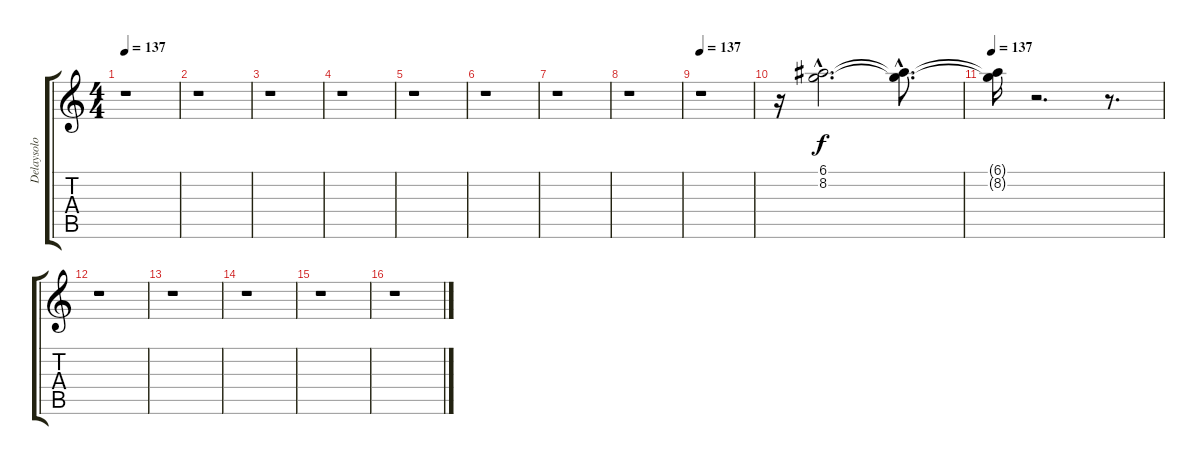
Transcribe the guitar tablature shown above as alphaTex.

\track ("Delaysolo" "Delaysolo") {instrument distortionguitar}
\staff {score tabs}
\tuning (E4 B3 G3 D3 A2 E2) {hide}
\ts (4 4)
\tempo 137
\clef g2
\ks c
r.1{dy f} |
r.1 |
r.1 |
r.1 |
r.1 |
r.1 |
r.1 |
r.1 |
\tempo 137
r.1 |
r.16 (6.1{hac} 8.2{hac}).2{d} (6.1{hac t} 8.2{hac t}).8{d} |
\tempo 137
(6.1{t} 8.2{t}).16 r.2{d} r.8{d} |
r.1 |
r.1 |
r.1 |
r.1 |
r.1
